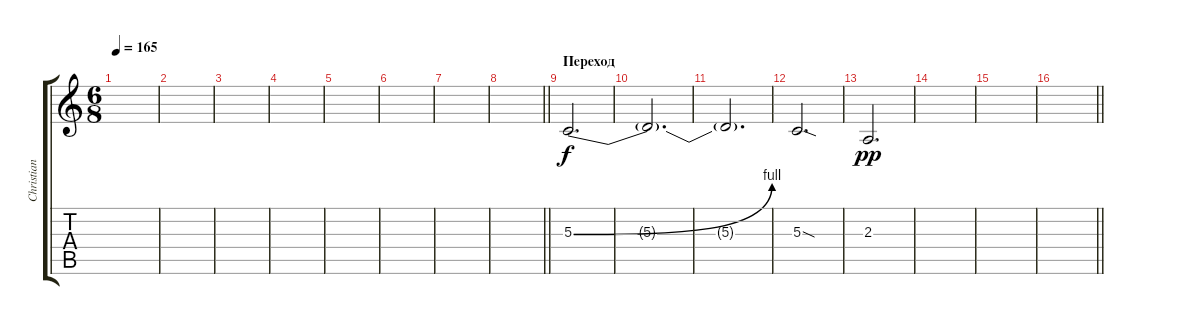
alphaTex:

\track ("Christian Lorenz" "Christian ") {instrument stringensemble1}
\staff {score tabs}
\tuning (E4 C4 G3 C3 G2 C2) {hide}
\ts (6 8)
\tempo 165
\clef g2
\ks c
|
|
|
|
|
|
|
\barLineRight lightlight
|
\section ("" "Переход")
5.3{be (bend 0 0 60 4)}.2{d} |
5.3{t}.2{d} |
5.3{t}.2{d} |
5.3{sod}.2{d} |
2.3.2{d dy pp} |
|
|
\barLineRight lightlight
